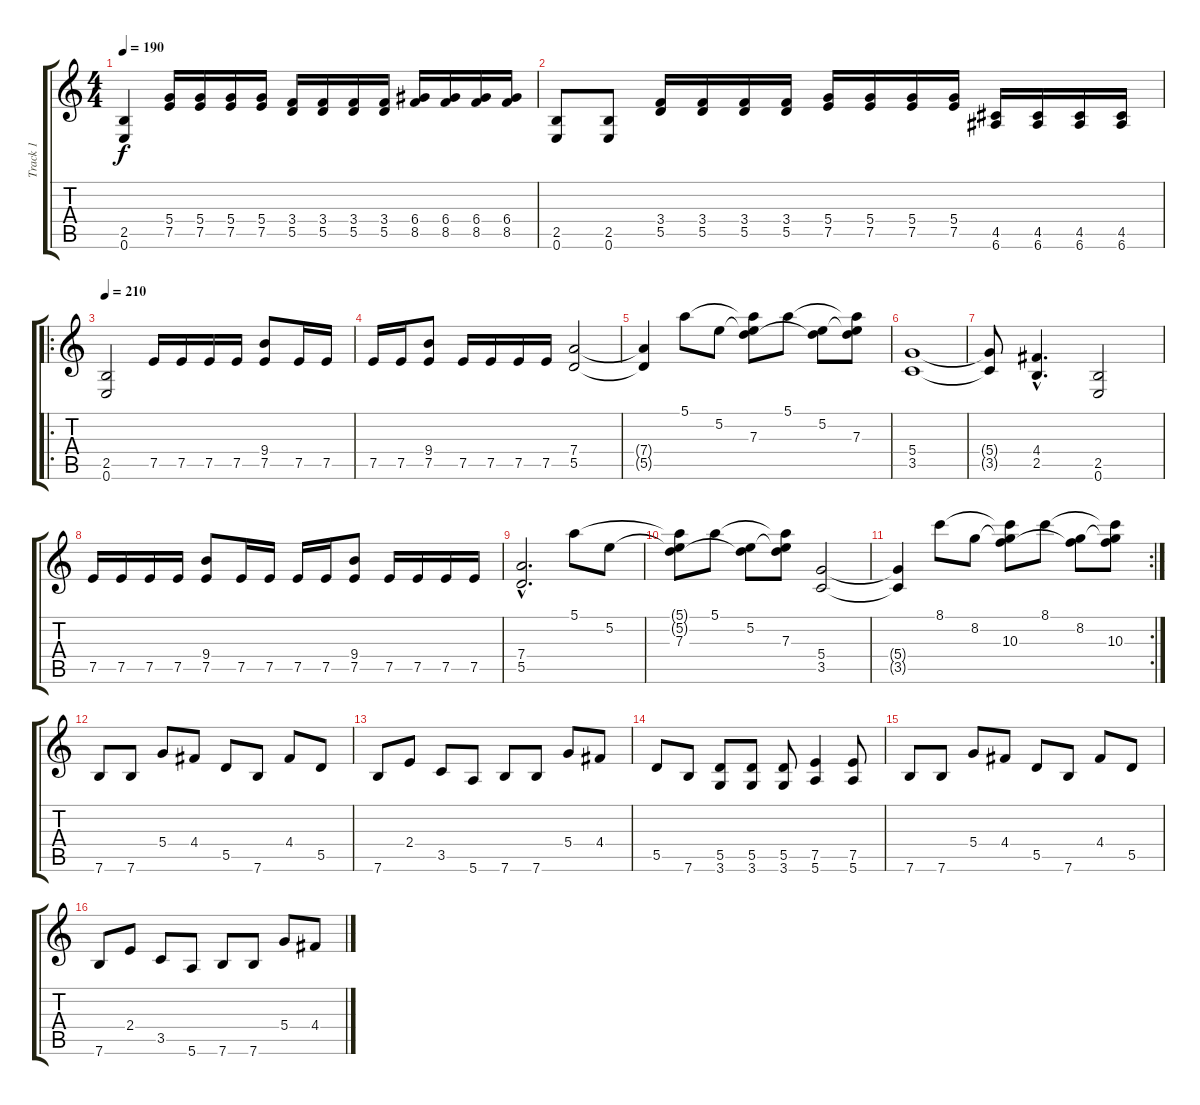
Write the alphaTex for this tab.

\track ("Track 1" "Track 1") {instrument distortionguitar}
\staff {score tabs}
\tuning (E4 B3 G3 D3 A2 E2) {hide}
\ts (4 4)
\tempo 190
\clef g2
\ks c
(2.5 0.6).4{dy f} (5.4 7.5).16 (5.4 7.5).16 (5.4 7.5).16 (5.4 7.5).16 (3.4 5.5).16 (3.4 5.5).16 (3.4 5.5).16 (3.4 5.5).16 (6.4 8.5).16 (6.4 8.5).16 (6.4 8.5).16 (6.4 8.5).16 |
(2.5 0.6).8 (2.5 0.6).8 (3.4 5.5).16 (3.4 5.5).16 (3.4 5.5).16 (3.4 5.5).16 (5.4 7.5).16 (5.4 7.5).16 (5.4 7.5).16 (5.4 7.5).16 (4.5 6.6).16 (4.5 6.6).16 (4.5 6.6).16 (4.5 6.6).16 |
\ro
\tempo 210
(2.5 0.6).2 7.5.16 7.5.16 7.5.16 7.5.16 (9.4 7.5).8 7.5.16 7.5.16 |
7.5.16 7.5.16 (9.4 7.5).8 7.5.16 7.5.16 7.5.16 7.5.16 (7.4 5.5).2 |
(7.4{t} 5.5{t}).4 5.1.8 5.2.8 (5.1{t} 5.2{t} 7.3).8 5.1.8 (5.2 7.3{t}).8 (5.1{t} 5.2{t} 7.3).8 |
(5.4 3.5).1 |
(5.4{t} 3.5{t}).8 (4.4{hac} 2.5{hac}).4{d} (2.5 0.6).2 |
7.5.16 7.5.16 7.5.16 7.5.16 (9.4 7.5).8 7.5.16 7.5.16 7.5.16 7.5.16 (9.4 7.5).8 7.5.16 7.5.16 7.5.16 7.5.16 |
(7.4{hac} 5.5{hac}).2{d} 5.1.8 5.2.8 |
(5.1{t} 5.2{t} 7.3).8 5.1.8 (5.2 7.3{t}).8 (5.1{t} 5.2{t} 7.3).8 (5.4 3.5).2 |
\rc 2
(5.4{t} 3.5{t}).4 8.1.8 8.2.8 (8.1{t} 8.2{t} 10.3).8 8.1.8 (8.2 10.3{t}).8 (8.1{t} 8.2{t} 10.3).8 |
7.6.8 7.6.8 5.4.8 4.4.8 5.5.8 7.6.8 4.4.8 5.5.8 |
7.6.8 2.4.8 3.5.8 5.6.8 7.6.8 7.6.8 5.4.8 4.4.8 |
5.5.8 7.6.8 (5.5 3.6).8 (5.5 3.6).8 (5.5 3.6).8 (7.5 5.6).4 (7.5 5.6).8 |
7.6.8 7.6.8 5.4.8 4.4.8 5.5.8 7.6.8 4.4.8 5.5.8 |
7.6.8 2.4.8 3.5.8 5.6.8 7.6.8 7.6.8 5.4.8 4.4.8
